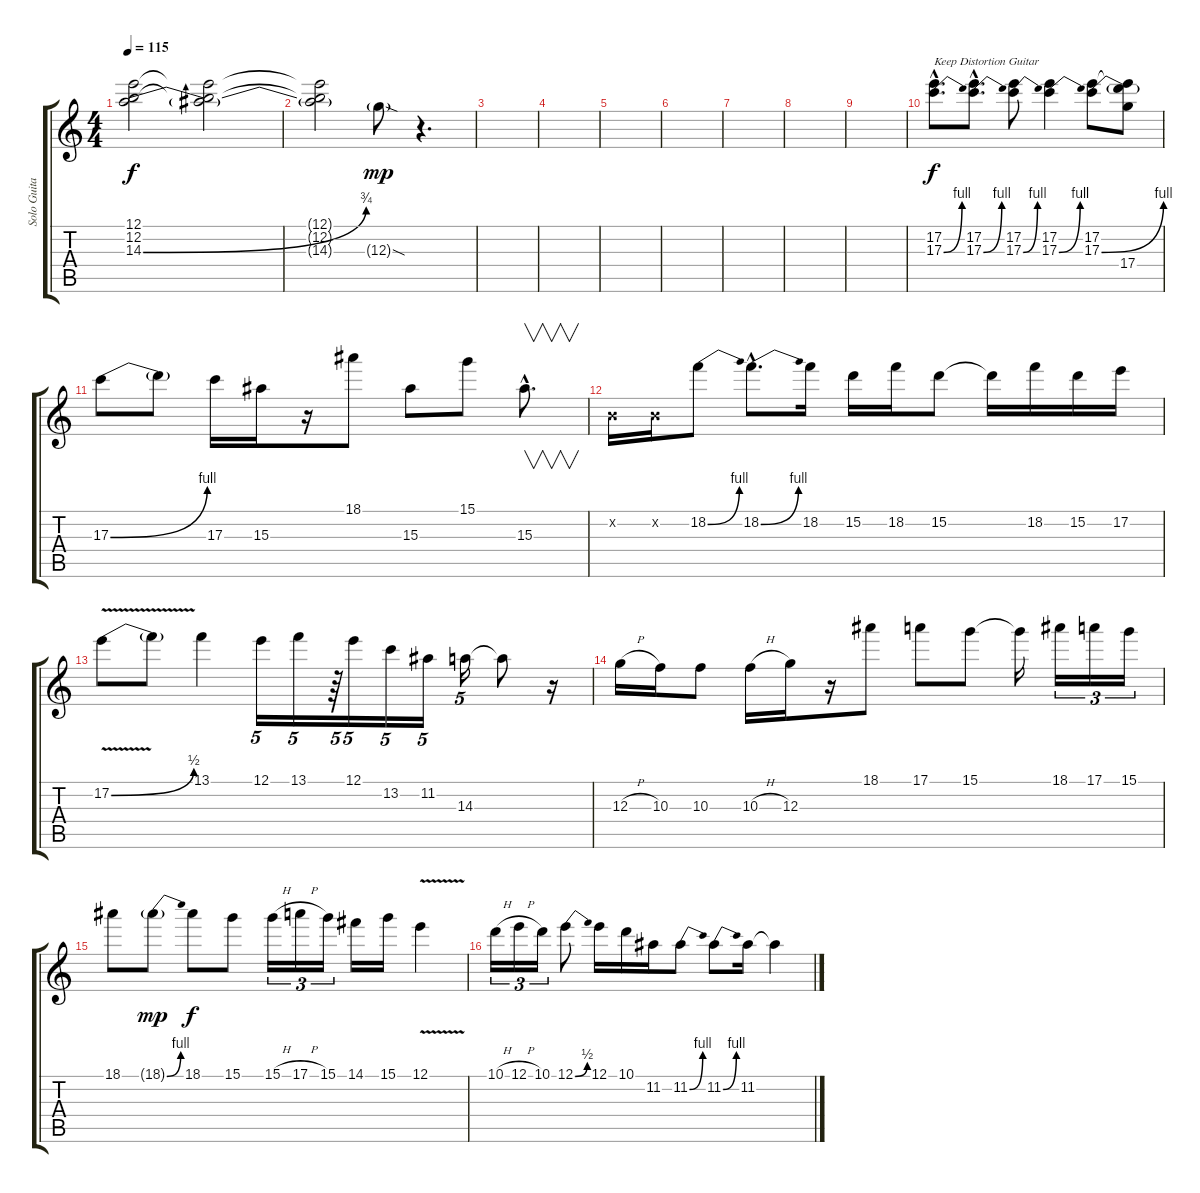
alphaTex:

\track ("Solo Guitar" "Solo Guita") {instrument electricguitarclean}
\staff {score tabs}
\tuning (E4 B3 G3 D3 A2 E2) {hide}
\ts (4 4)
\tempo 115
\clef g2
\ks c
(12.1 12.2 14.3{be (bend 0 0 60 3)}).2{dy f} (12.1{t} 12.2{t} 14.3{t}).2 |
(12.1{t} 12.2{t} 14.3{t}).2 12.3{sod g}.8{dy mp} r.4{d} |
|
|
|
|
|
|
|
(17.2{hac} 17.3{be (bend 0 0 60 4) hac}).8{d txt "Keep Distortion Guitar" dy f instrument distortionguitar} (17.2{hac} 17.3{be (bend 0 0 60 4) hac}).8{d} (17.2 17.3{be (bend 0 0 60 4)}).8 (17.2 17.3{be (bend 0 0 60 4)}).4 (17.2 17.3{be (bend 0 0 60 4)}).8 (17.2{t} 17.3{t} 17.4).8 |
17.3{be (bend 0 0 60 4)}.8 17.3{t}.8 17.3.16 15.3.16 r.16 18.1.8 15.3.8 15.1.8 15.3{hac}.8{v d} |
0.2{x}.16 0.2{x}.16 18.2{be (bend 0 0 60 4)}.8 18.2{be (bend 0 0 60 4) hac}.8{d} 18.2.16 15.2.16 18.2.16 15.2.8 15.2{t}.16 18.2.16 15.2.16 17.2.16 |
17.2{be (bend 0 0 60 2) v}.8 17.2{t}.8 13.1.4 12.1.16{tu (5 4)} 13.1.16{tu (5 4)} r.64{tu (5 4)} 12.1.16{tu (5 4)} 13.2.16{tu (5 4)} 11.2.16{tu (5 4)} 14.3.16{tu (5 4)} 14.3{t}.8 r.16 |
12.3{h}.16 10.3.16 10.3.8 10.3{h}.16 12.3.16 r.16 18.1.8 17.1.8 15.1.8 15.1{t}.16 18.1.16{tu (3 2)} 17.1.16{tu (3 2)} 15.1.16{tu (3 2)} |
18.1.8 18.1{be (bend 0 0 60 4) g}.8{dy mp} 18.1.8{dy f} 15.1.8 15.1{h}.16{tu (3 2)} 17.1{h}.16{tu (3 2)} 15.1.16{tu (3 2)} 14.1.16 15.1.16 12.1{v}.4 |
10.1{h}.16{tu (3 2)} 12.1{h}.16{tu (3 2)} 10.1.16{tu (3 2)} 12.1{be (bend 0 0 60 2)}.8 12.1.16 10.1.16 11.2.16 11.2{be (bend 0 0 60 4)}.8 11.2{be (bend 0 0 60 4)}.8 11.2.16 11.2{t}.4
